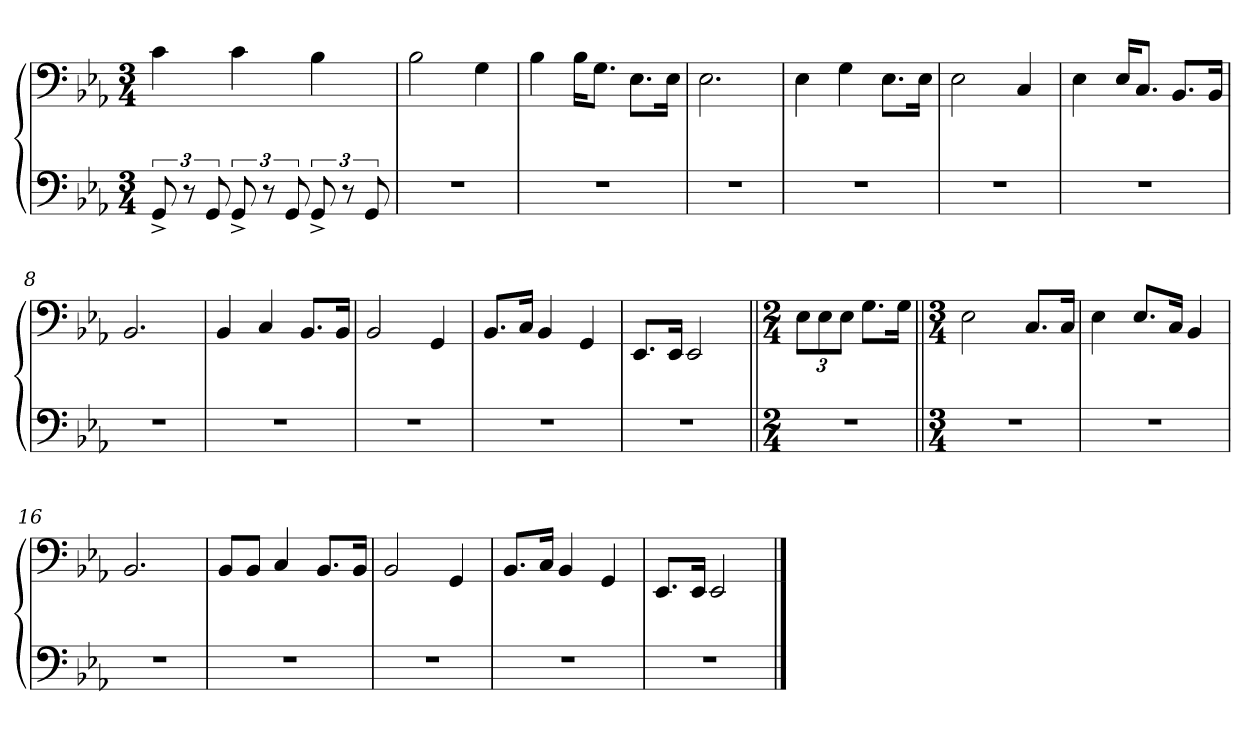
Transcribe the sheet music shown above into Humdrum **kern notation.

**kern	**kern
*part1	*part1
*staff2	*staff1
*clefF4	*clefF4
*k[b-e-a-]	*k[b-e-a-]
*M3/4	*M3/4
=1	=1
12GG^/	4c\
12r	.
12GG/	.
12GG^/	4c\
12r	.
12GG/	.
12GG^/	4B-\
12r	.
12GG/	.
=2	=2
2.r	2B-\
.	4G\
=3	=3
2.r	4B-\
.	16B-\KL
.	8.G\J
.	8.E-\L
.	16E-\Jk
=4	=4
2.r	2.E-\
=5	=5
2.r	4E-\
.	4G\
.	8.E-\L
.	16E-\Jk
=6	=6
2.r	2E-\
.	4C/
=7	=7
2.r	4E-\
.	16E-/KL
.	8.C/J
.	8.BB-/L
.	16BB-/Jk
=8	=8
2.r	2.BB-/
=9	=9
2.r	4BB-/
.	4C/
.	8.BB-/L
.	16BB-/Jk
=10	=10
2.r	2BB-/
.	4GG/
=11	=11
2.r	8.BB-/L
.	16C/Jk
.	4BB-/
.	4GG/
=12	=12
2.r	8.EE-/L
.	16EE-/Jk
.	2EE-/
=13||	=13||
*M2/4	*M2/4
2r	12E-\L
.	12E-\
.	12E-\J
.	8.G\L
.	16G\Jk
=14||	=14||
*M3/4	*M3/4
2.r	2E-\
.	8.C/L
.	16C/Jk
=15	=15
2.r	4E-\
.	8.E-/L
.	16C/Jk
.	4BB-/
=16	=16
2.r	2.BB-/
=17	=17
2.r	8BB-/L
.	8BB-/J
.	4C/
.	8.BB-/L
.	16BB-/Jk
=18	=18
2.r	2BB-/
.	4GG/
=19	=19
2.r	8.BB-/L
.	16C/Jk
.	4BB-/
.	4GG/
=20	=20
2.r	8.EE-/L
.	16EE-/Jk
.	2EE-/
==	==
*-	*-
